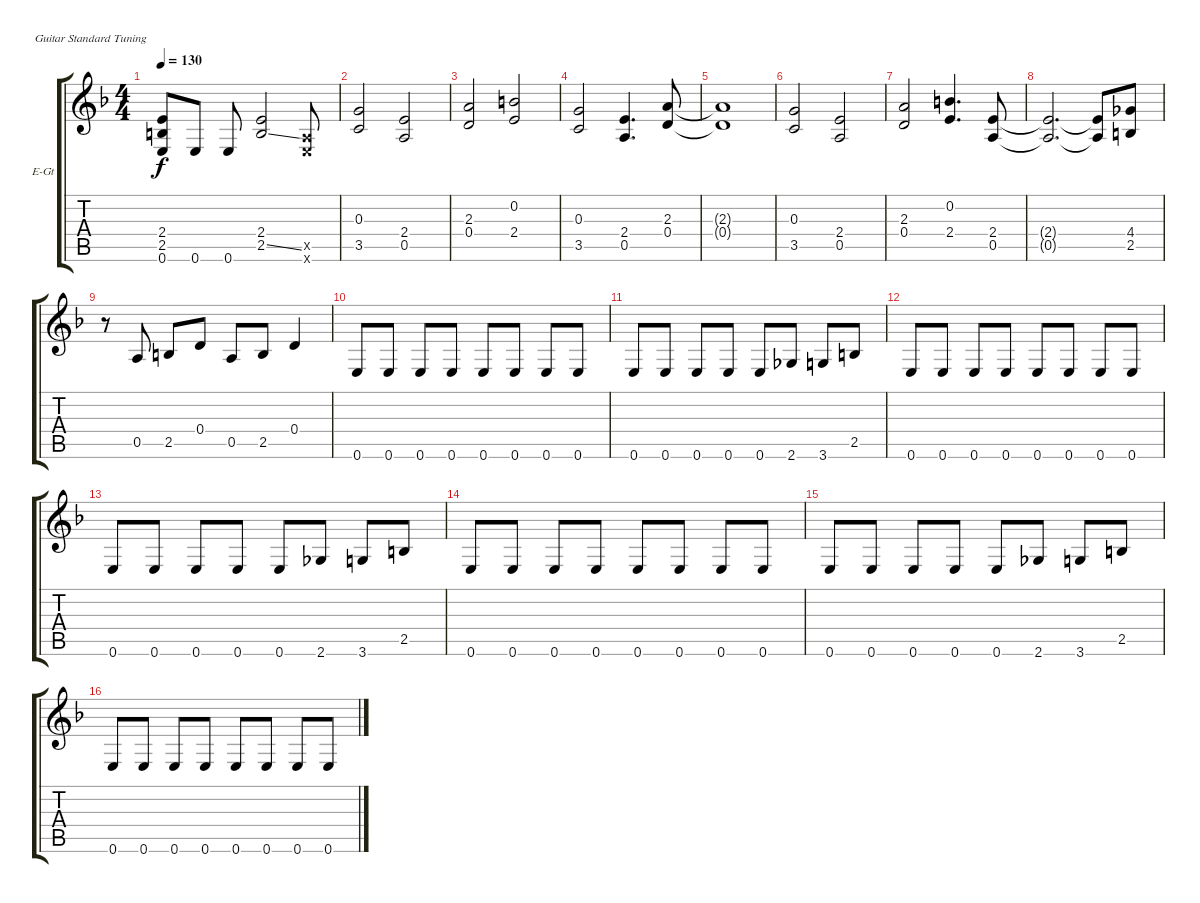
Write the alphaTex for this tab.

\bracketExtendMode groupsimilarinstruments
\firstSystemTrackNameOrientation horizontal
\otherSystemsTrackNameOrientation horizontal
\track ("Андрей Голованов" "E-Gt") {instrument overdrivenguitar}
\staff {score tabs}
\tuning (E4 B3 G3 D3 A2 E2)
\ts (4 4)
\tempo 130
\clef g2
\ks f
(2.4 2.5 0.6).8{dy f} 0.6.8 0.6.8 (2.4 2.5{ss}).2 (0.5{x} 0.6{x}).8 |
(0.3 3.5).2 (2.4 0.5).2 |
(2.3 0.4).2 (0.2 2.4).2 |
(0.3 3.5).2 (2.4 0.5).4{d} (2.3 0.4).8 |
(2.3{t} 0.4{t}).1 |
(0.3 3.5).2 (2.4 0.5).2 |
(2.3 0.4).2 (0.2 2.4).4{d} (2.4 0.5).8 |
(2.4{t} 0.5{t}).2{d} (2.4{t} 0.5{t}).8 (4.4 2.5).8 |
r.8 0.5.8 2.5.8 0.4.8 0.5.8 2.5.8 0.4.4 |
0.6.8 0.6.8 0.6.8 0.6.8 0.6.8 0.6.8 0.6.8 0.6.8 |
0.6.8 0.6.8 0.6.8 0.6.8 0.6.8 2.6.8 3.6.8 2.5.8 |
0.6.8 0.6.8 0.6.8 0.6.8 0.6.8 0.6.8 0.6.8 0.6.8 |
0.6.8 0.6.8 0.6.8 0.6.8 0.6.8 2.6.8 3.6.8 2.5.8 |
0.6.8 0.6.8 0.6.8 0.6.8 0.6.8 0.6.8 0.6.8 0.6.8 |
0.6.8 0.6.8 0.6.8 0.6.8 0.6.8 2.6.8 3.6.8 2.5.8 |
0.6.8 0.6.8 0.6.8 0.6.8 0.6.8 0.6.8 0.6.8 0.6.8
